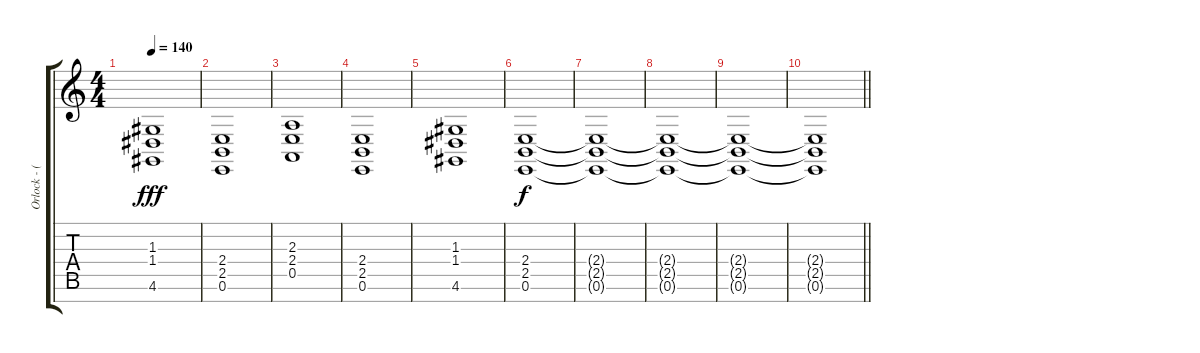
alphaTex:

\track ("Orlock - (Choir Aahs)" "Orlock - (") {instrument choiraahs}
\staff {score tabs}
\tuning (E4 B3 G3 D3 A2 E2 B1) {hide}
\ts (4 4)
\tempo 140
\clef g2
\ks c
(1.3 1.4 4.6).1{dy fff} |
(2.4 2.5 0.6).1 |
(2.3 2.4 0.5).1 |
(2.4 2.5 0.6).1 |
(1.3 1.4 4.6).1 |
(2.4 2.5 0.6).1{dy f} |
(2.4{t} 2.5{t} 0.6{t}).1 |
(2.4{t} 2.5{t} 0.6{t}).1 |
(2.4{t} 2.5{t} 0.6{t}).1 |
\barLineRight lightlight
(2.4{t} 2.5{t} 0.6{t}).1
